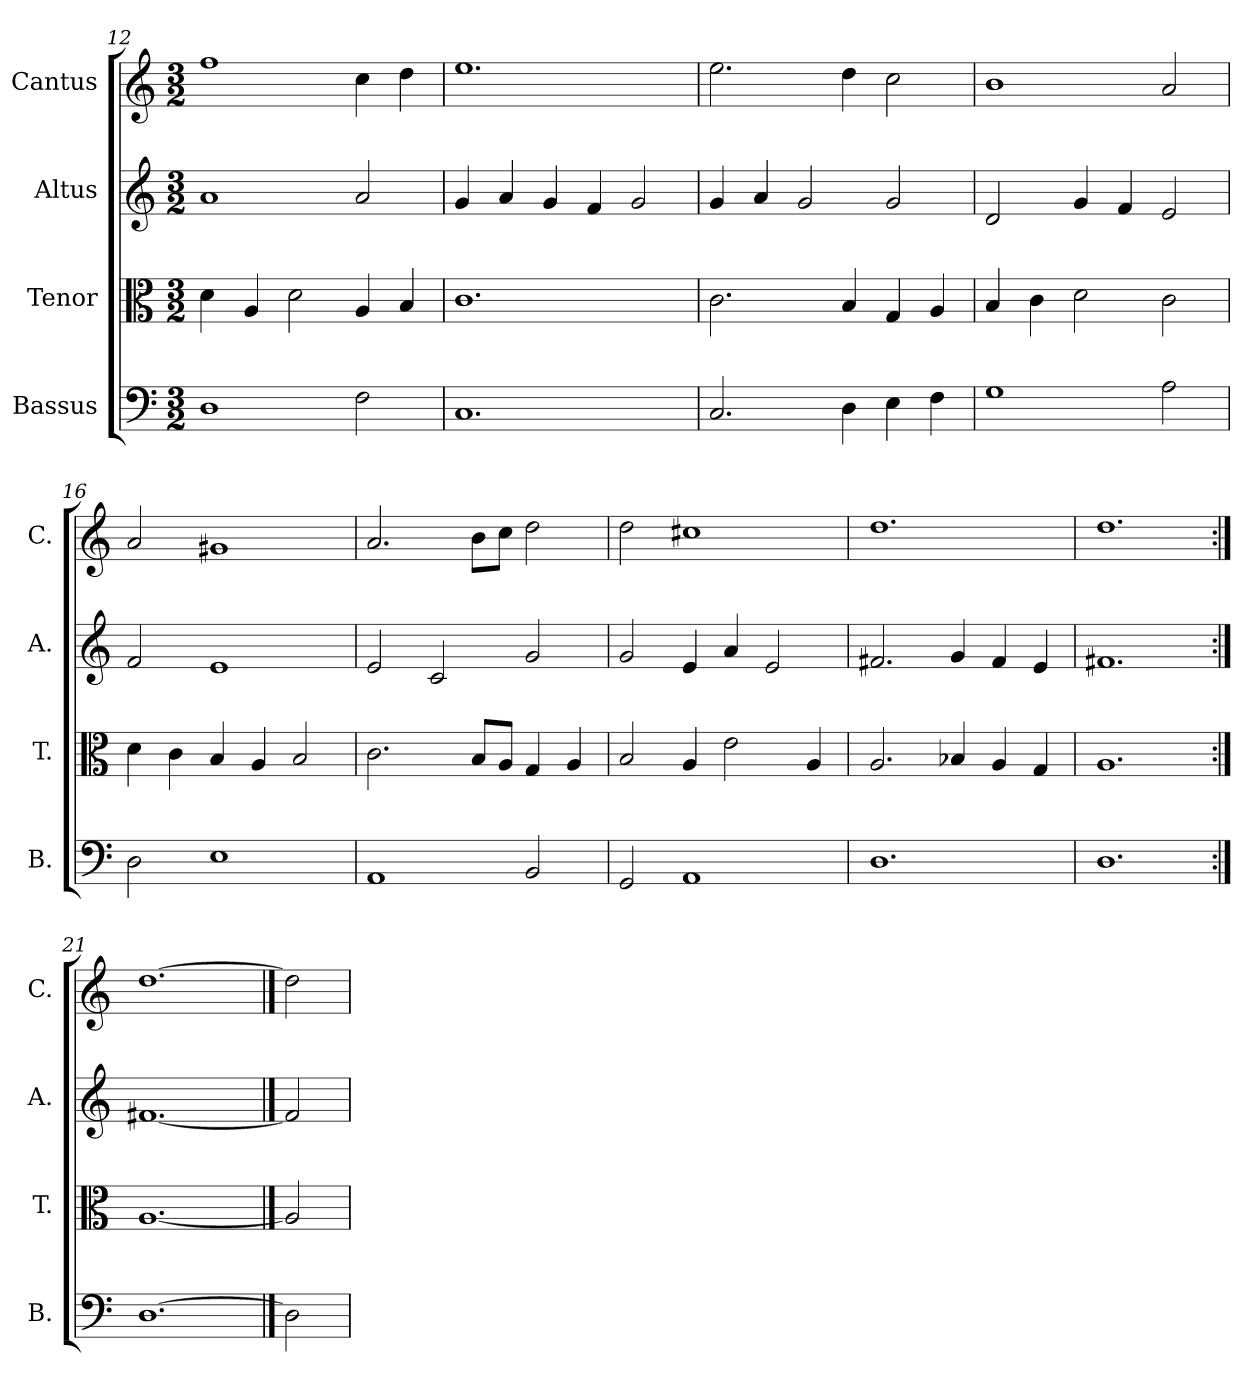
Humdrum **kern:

**kern	**kern	**kern	**kern
*part4	*part3	*part2	*part1
*staff4	*staff3	*staff2	*staff1
*I"Bassus	*I"Tenor	*I"Altus	*I"Cantus
*I'B.	*I'T.	*I'A.	*I'C.
*clefF4	*clefC3	*clefG2	*clefG2
*k[]	*k[]	*k[]	*k[]
*C:	*C:	*C:	*C:
*M3/2	*M3/2	*M3/2	*M3/2
=12	=12	=12	=12
1D\	4d\	1a/	1ff\
.	4A/	.	.
.	2d\	.	.
2F\	4A/	2a/	4cc\
.	4B/	.	4dd\
=13	=13	=13	=13
1.C/	1.c\	4g/	1.ee\
.	.	4a/	.
.	.	4g/	.
.	.	4f/	.
.	.	2g/	.
=14	=14	=14	=14
2.C/	2.c\	4g/	2.ee\
.	.	4a/	.
.	.	2g/	.
4D\	4B/	.	4dd\
4E\	4G/	2g/	2cc\
4F\	4A/	.	.
=15	=15	=15	=15
1G\	4B/	2d/	1b\
.	4c\	.	.
.	2d\	4g/	.
.	.	4f/	.
2A\	2c\	2e/	2a/
!!LO:LB:g=z
=16	=16	=16	=16
2D\	4d\	2f/	2a/
.	4c\	.	.
1E\	4B/	1e/	1g#X/
.	4A/	.	.
.	2B/	.	.
=17	=17	=17	=17
1AA/	2.c\	2e/	2.a/
.	.	2c/	.
.	8B/L	.	8b\L
.	8A/J	.	8cc\J
2BB/	4G/	2g/	2dd\
.	4A/	.	.
=18	=18	=18	=18
2GG/	2B/	2g/	2dd\
1AA/	4A/	4e/	1cc#X\
.	2e\	4a/	.
.	.	2e/	.
.	4A/	.	.
=19	=19	=19	=19
1.D\	2.A/	2.f#X/	1.dd\
.	4B-X/	4g/	.
.	4A/	4f#/	.
.	4G/	4e/	.
=20	=20	=20	=20
1.D\	1.A/	1.f#X/	1.dd\
=21:|!	=21:|!	=21:|!	=21:|!
[1.D\	[1.A/	[1.f#X/	[1.dd\
==22	==22	==22	==22
2D\]	2A/]	2f#/]	2dd\]
=	=	=	=
*-	*-	*-	*-
